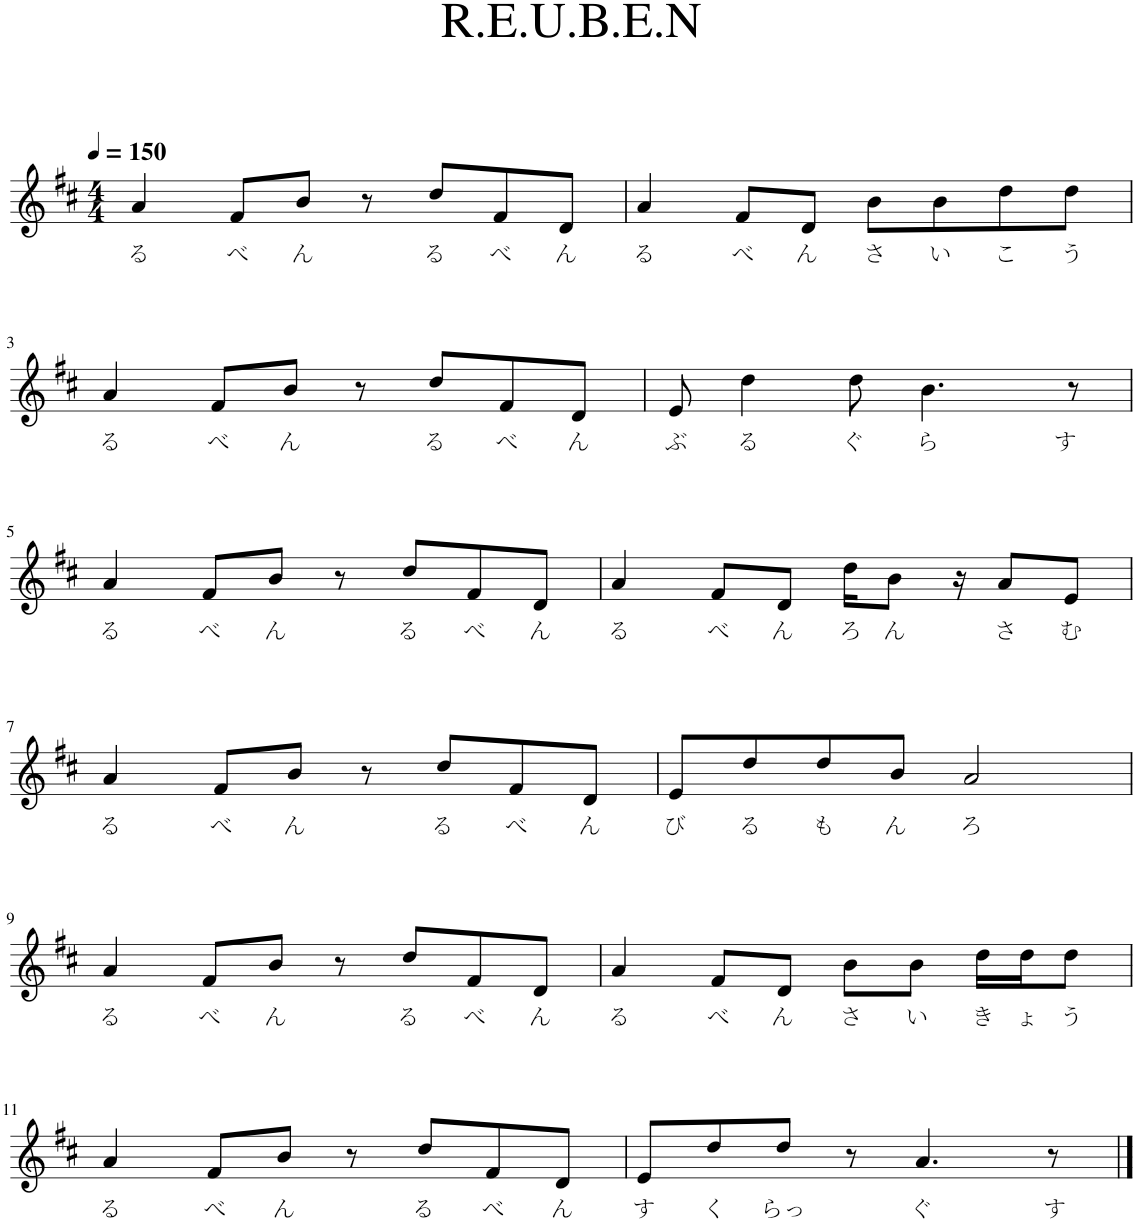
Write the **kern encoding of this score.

**kern	**text
*part1	*part1
*staff1	*staff1
*I"ボーカル	*
*clefG2	*
*k[f#c#]	*
*M4/4	*
*MM150	*
=1	=1
!	!LO:LY:b
4a/	る
!	!LO:LY:b
8f#/L	べ
!	!LO:LY:b
8b/J	ん
8r	.
!	!LO:LY:b
8a/L	る
!	!LO:LY:b
8f#/	べ
!	!LO:LY:b
8d/J	ん
=2	=2
!	!LO:LY:b
4a/	る
!	!LO:LY:b
8f#/L	べ
!	!LO:LY:b
8d/J	ん
!	!LO:LY:b
8b\L	さ
!	!LO:LY:b
8b\	い
!	!LO:LY:b
8dd\	こ
!	!LO:LY:b
8dd\J	う
!!LO:LB:g=z
=3	=3
!	!LO:LY:b
4a/	る
!	!LO:LY:b
8f#/L	べ
!	!LO:LY:b
8b/J	ん
8r	.
!	!LO:LY:b
8a/L	る
!	!LO:LY:b
8f#/	べ
!	!LO:LY:b
8d/J	ん
=4	=4
!	!LO:LY:b
8e/	ぶ
!	!LO:LY:b
4dd\	る
!	!LO:LY:b
8dd\	ぐ
!	!LO:LY:b
4.b\	ら
!	!LO:LY:b
8r	す
!!LO:LB:g=z
=5	=5
!	!LO:LY:b
4a/	る
!	!LO:LY:b
8f#/L	べ
!	!LO:LY:b
8b/J	ん
8r	.
!	!LO:LY:b
8a/L	る
!	!LO:LY:b
8f#/	べ
!	!LO:LY:b
8d/J	ん
=6	=6
!	!LO:LY:b
4a/	る
!	!LO:LY:b
8f#/L	べ
!	!LO:LY:b
8d/J	ん
!	!LO:LY:b
16dd\KL	ろ
!	!LO:LY:b
8b\J	ん
16r	.
!	!LO:LY:b
8a/L	さ
!	!LO:LY:b
8e/J	む
!!LO:LB:g=z
=7	=7
!	!LO:LY:b
4a/	る
!	!LO:LY:b
8f#/L	べ
!	!LO:LY:b
8b/J	ん
8r	.
!	!LO:LY:b
8a/L	る
!	!LO:LY:b
8f#/	べ
!	!LO:LY:b
8d/J	ん
=8	=8
!	!LO:LY:b
8e/L	び
!	!LO:LY:b
8dd/	る
!	!LO:LY:b
8dd/	も
!	!LO:LY:b
8b/J	ん
!	!LO:LY:b
2a/	ろ
!!LO:LB:g=z
=9	=9
!	!LO:LY:b
4a/	る
!	!LO:LY:b
8f#/L	べ
!	!LO:LY:b
8b/J	ん
8r	.
!	!LO:LY:b
8a/L	る
!	!LO:LY:b
8f#/	べ
!	!LO:LY:b
8d/J	ん
=10	=10
!	!LO:LY:b
4a/	る
!	!LO:LY:b
8f#/L	べ
!	!LO:LY:b
8d/J	ん
!	!LO:LY:b
8b\L	さ
!	!LO:LY:b
8b\J	い
!	!LO:LY:b
16dd\LL	き
!	!LO:LY:b
16dd\J	ょ
!	!LO:LY:b
8dd\J	う
!!LO:LB:g=z
=11	=11
!	!LO:LY:b
4a/	る
!	!LO:LY:b
8f#/L	べ
!	!LO:LY:b
8b/J	ん
8r	.
!	!LO:LY:b
8a/L	る
!	!LO:LY:b
8f#/	べ
!	!LO:LY:b
8d/J	ん
=12	=12
!	!LO:LY:b
8e/L	す
!	!LO:LY:b
8dd/	く
!	!LO:LY:b
8dd/J	らっ
8r	.
!	!LO:LY:b
4.a/	ぐ
!	!LO:LY:b
8r	す
==	==
*-	*-
